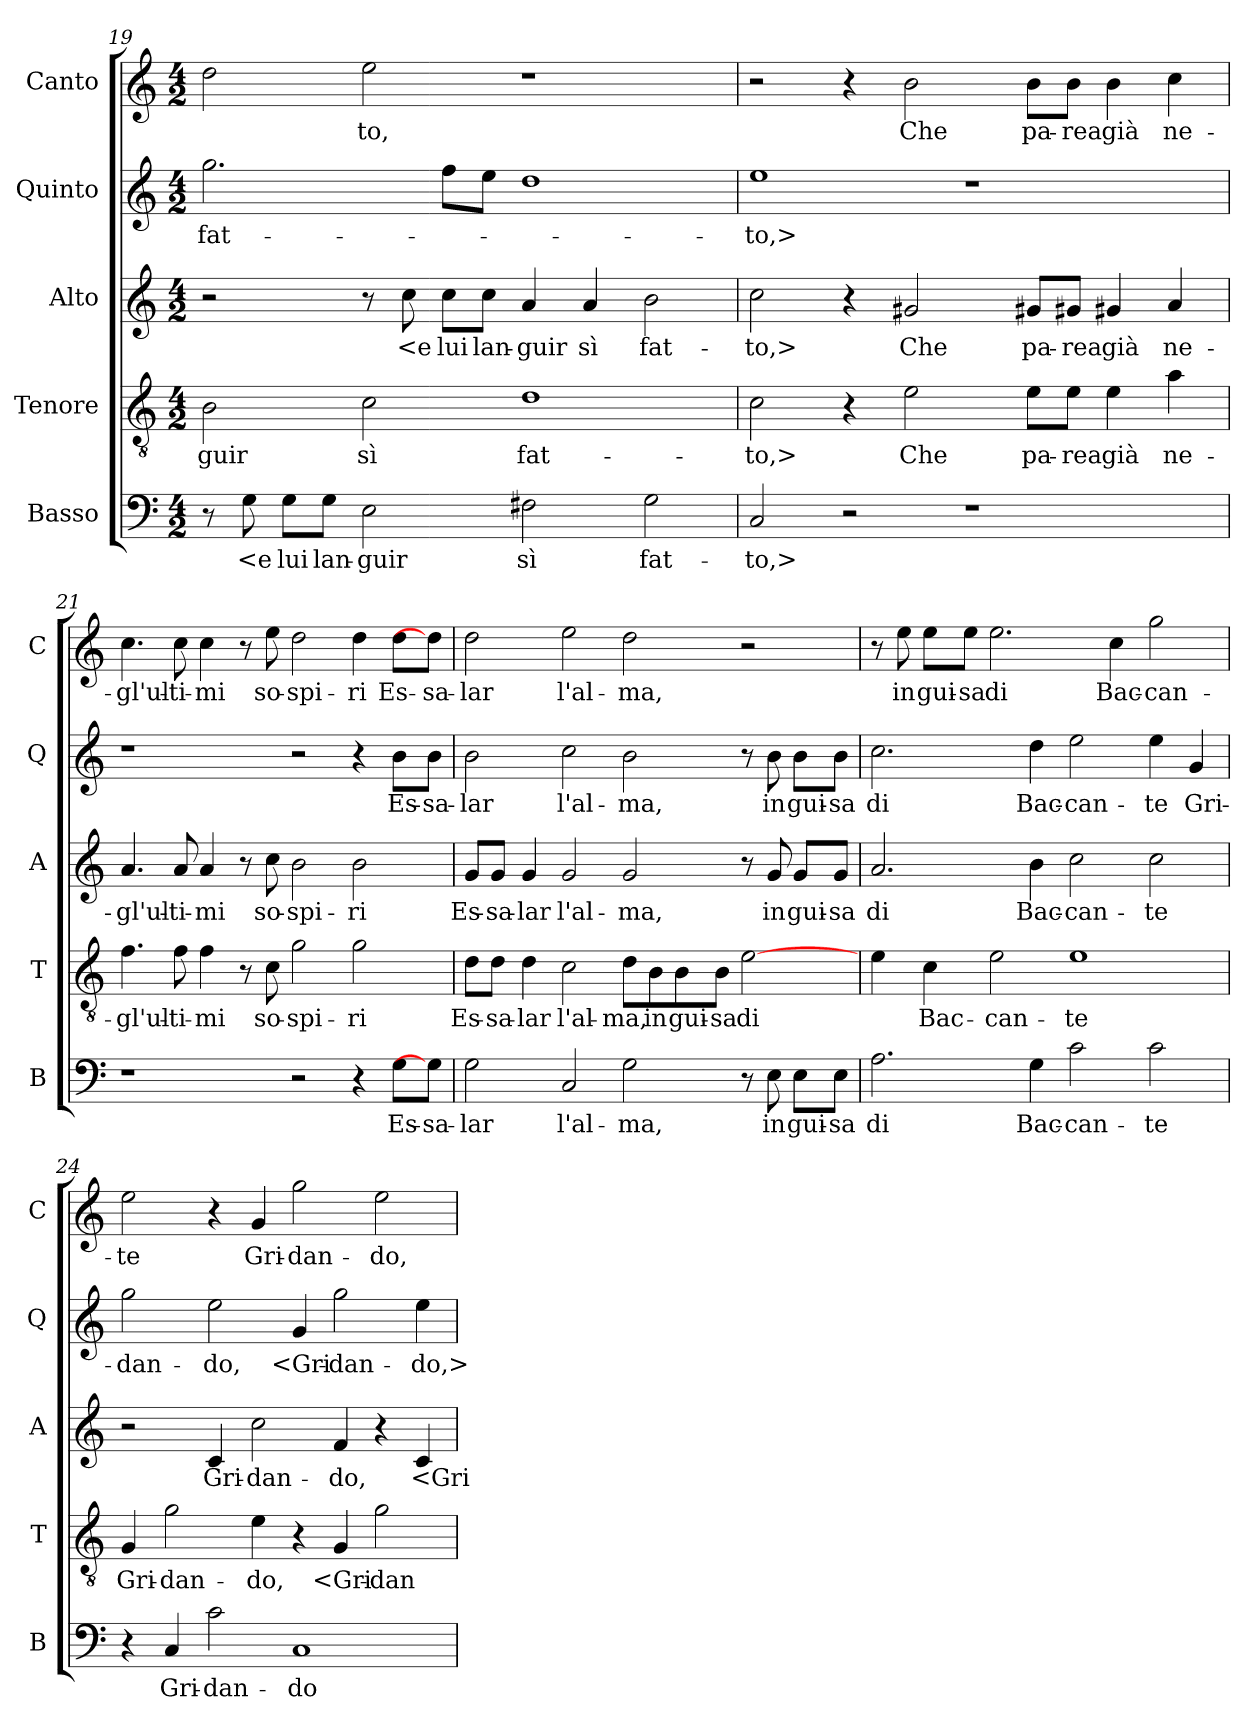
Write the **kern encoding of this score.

**kern	**text	**kern	**text	**kern	**text	**kern	**text	**kern	**text
*part5	*part5	*part4	*part4	*part3	*part3	*part2	*part2	*part1	*part1
*staff5	*staff5	*staff4	*staff4	*staff3	*staff3	*staff2	*staff2	*staff1	*staff1
*I"Basso	*	*I"Tenore	*	*I"Alto	*	*I"Quinto	*	*I"Canto	*
*I'B	*	*I'T	*	*I'A	*	*I'Q	*	*I'C	*
*clefF4	*	*clefGv2	*	*clefG2	*	*clefG2	*	*clefG2	*
*k[]	*	*k[]	*	*k[]	*	*k[]	*	*k[]	*
*M4/2	*	*M4/2	*	*M4/2	*	*M4/2	*	*M4/2	*
=19	=19	=19	=19	=19	=19	=19	=19	=19	=19
8r	.	2B	-guir	2r	.	2.gg	fat-	2dd	.
8G	<e	.	.	.	.	.	.	.	.
8GL	lui	.	.	.	.	.	.	.	.
8GJ	lan-	.	.	.	.	.	.	.	.
2E	-guir	2c	sì	8r	.	.	.	2ee	-to,
.	.	.	.	8cc	<e	.	.	.	.
.	.	.	.	8ccL	lui	8ffL	.	.	.
.	.	.	.	8ccJ	lan-	8eeJ	.	.	.
2F#X	sì	1d	fat-	4a	-guir	1dd	.	1r	.
.	.	.	.	4a	sì	.	.	.	.
2G	fat-	.	.	2b	fat-	.	.	.	.
=20	=20	=20	=20	=20	=20	=20	=20	=20	=20
2C	-to,>	2c	-to,>	2cc	-to,>	1ee	-to,>	2r	.
2r	.	4r	.	4r	.	.	.	4r	.
.	.	2e	Che	2g#X	Che	.	.	2b	Che
1r	.	.	.	.	.	1r	.	.	.
.	.	8eL	pa-	8g#XL	pa-	.	.	8bL	pa-
.	.	8eJ	-rea	8g#XJ	-rea	.	.	8bJ	-rea
.	.	4e	già	4g#X	già	.	.	4b	già
.	.	4a	ne-	4a	ne-	.	.	4cc	ne-
=21	=21	=21	=21	=21	=21	=21	=21	=21	=21
1r	.	4.f	-gl'ul-	4.a	-gl'ul-	1r	.	4.cc	-gl'ul-
.	.	8f	-ti-	8a	-ti-	.	.	8cc	-ti-
.	.	4f	-mi	4a	-mi	.	.	4cc	-mi
.	.	8r	.	8r	.	.	.	8r	.
.	.	8c	so-	8cc	so-	.	.	8ee	so-
2r	.	2g	-spi-	2b	-spi-	2r	.	2dd	-spi-
4r	.	2g	-ri	2b	-ri	4r	.	4dd	-ri
8GL	Es-	.	.	.	.	8bL	Es-	8ddL	Es-
8GJ]	-sa-	.	.	.	.	8bJ	-sa-	8ddJ]	-sa-
=22	=22	=22	=22	=22	=22	=22	=22	=22	=22
2G	-lar	8dL	Es-	8gL	Es-	2b	-lar	2dd	-lar
.	.	8dJ	-sa-	8gJ	-sa-	.	.	.	.
.	.	4d	-lar	4g	-lar	.	.	.	.
2C	l'al-	2c	l'al-	2g	l'al-	2cc	l'al-	2ee	l'al-
2G	-ma,	8dL	-ma,	2g	-ma,	2b	-ma,	2dd	-ma,
.	.	8B	in	.	.	.	.	.	.
.	.	8B	gui-	.	.	.	.	.	.
.	.	8BJ	-sa	.	.	.	.	.	.
8r	.	[2e	di	8r	.	8r	.	2r	.
8E	in	.	.	8g	in	8b	in	.	.
8EL	gui-	.	.	8gL	gui-	8bL	gui-	.	.
8EJ	-sa	.	.	8gJ	-sa	8bJ	-sa	.	.
=23	=23	=23	=23	=23	=23	=23	=23	=23	=23
2.A	di	4e	.	2.a	di	2.cc	di	8r	.
.	.	.	.	.	.	.	.	8ee	in
.	.	4c	Bac-	.	.	.	.	8eeL	gui-
.	.	.	.	.	.	.	.	8eeJ	-sa
.	.	2e	-can-	.	.	.	.	2.ee	di
4G	Bac-	.	.	4b	Bac-	4dd	Bac-	.	.
2c	-can-	1e	-te	2cc	-can-	2ee	-can-	.	.
.	.	.	.	.	.	.	.	4cc	Bac-
2c	-te	.	.	2cc	-te	4ee	-te	2gg	-can-
.	.	.	.	.	.	4g	Gri-	.	.
=24	=24	=24	=24	=24	=24	=24	=24	=24	=24
4r	.	4G	Gri-	2r	.	2gg	-dan-	2ee	-te
4C	Gri-	2g	-dan-	.	.	.	.	.	.
2c	-dan-	.	.	4c	Gri-	2ee	-do,	4r	.
.	.	4e	-do,	2cc	-dan-	.	.	4g	Gri-
1C	-do	4r	.	.	.	4g	<Gri-	2gg	-dan-
.	.	4G	<Gri-	4f	-do,	2gg	-dan-	.	.
.	.	2g	-dan-	4r	.	.	.	2ee	-do,
.	.	.	.	4c	<Gri-	4ee	-do,>	.	.
=	=	=	=	=	=	=	=	=	=
*-	*-	*-	*-	*-	*-	*-	*-	*-	*-
